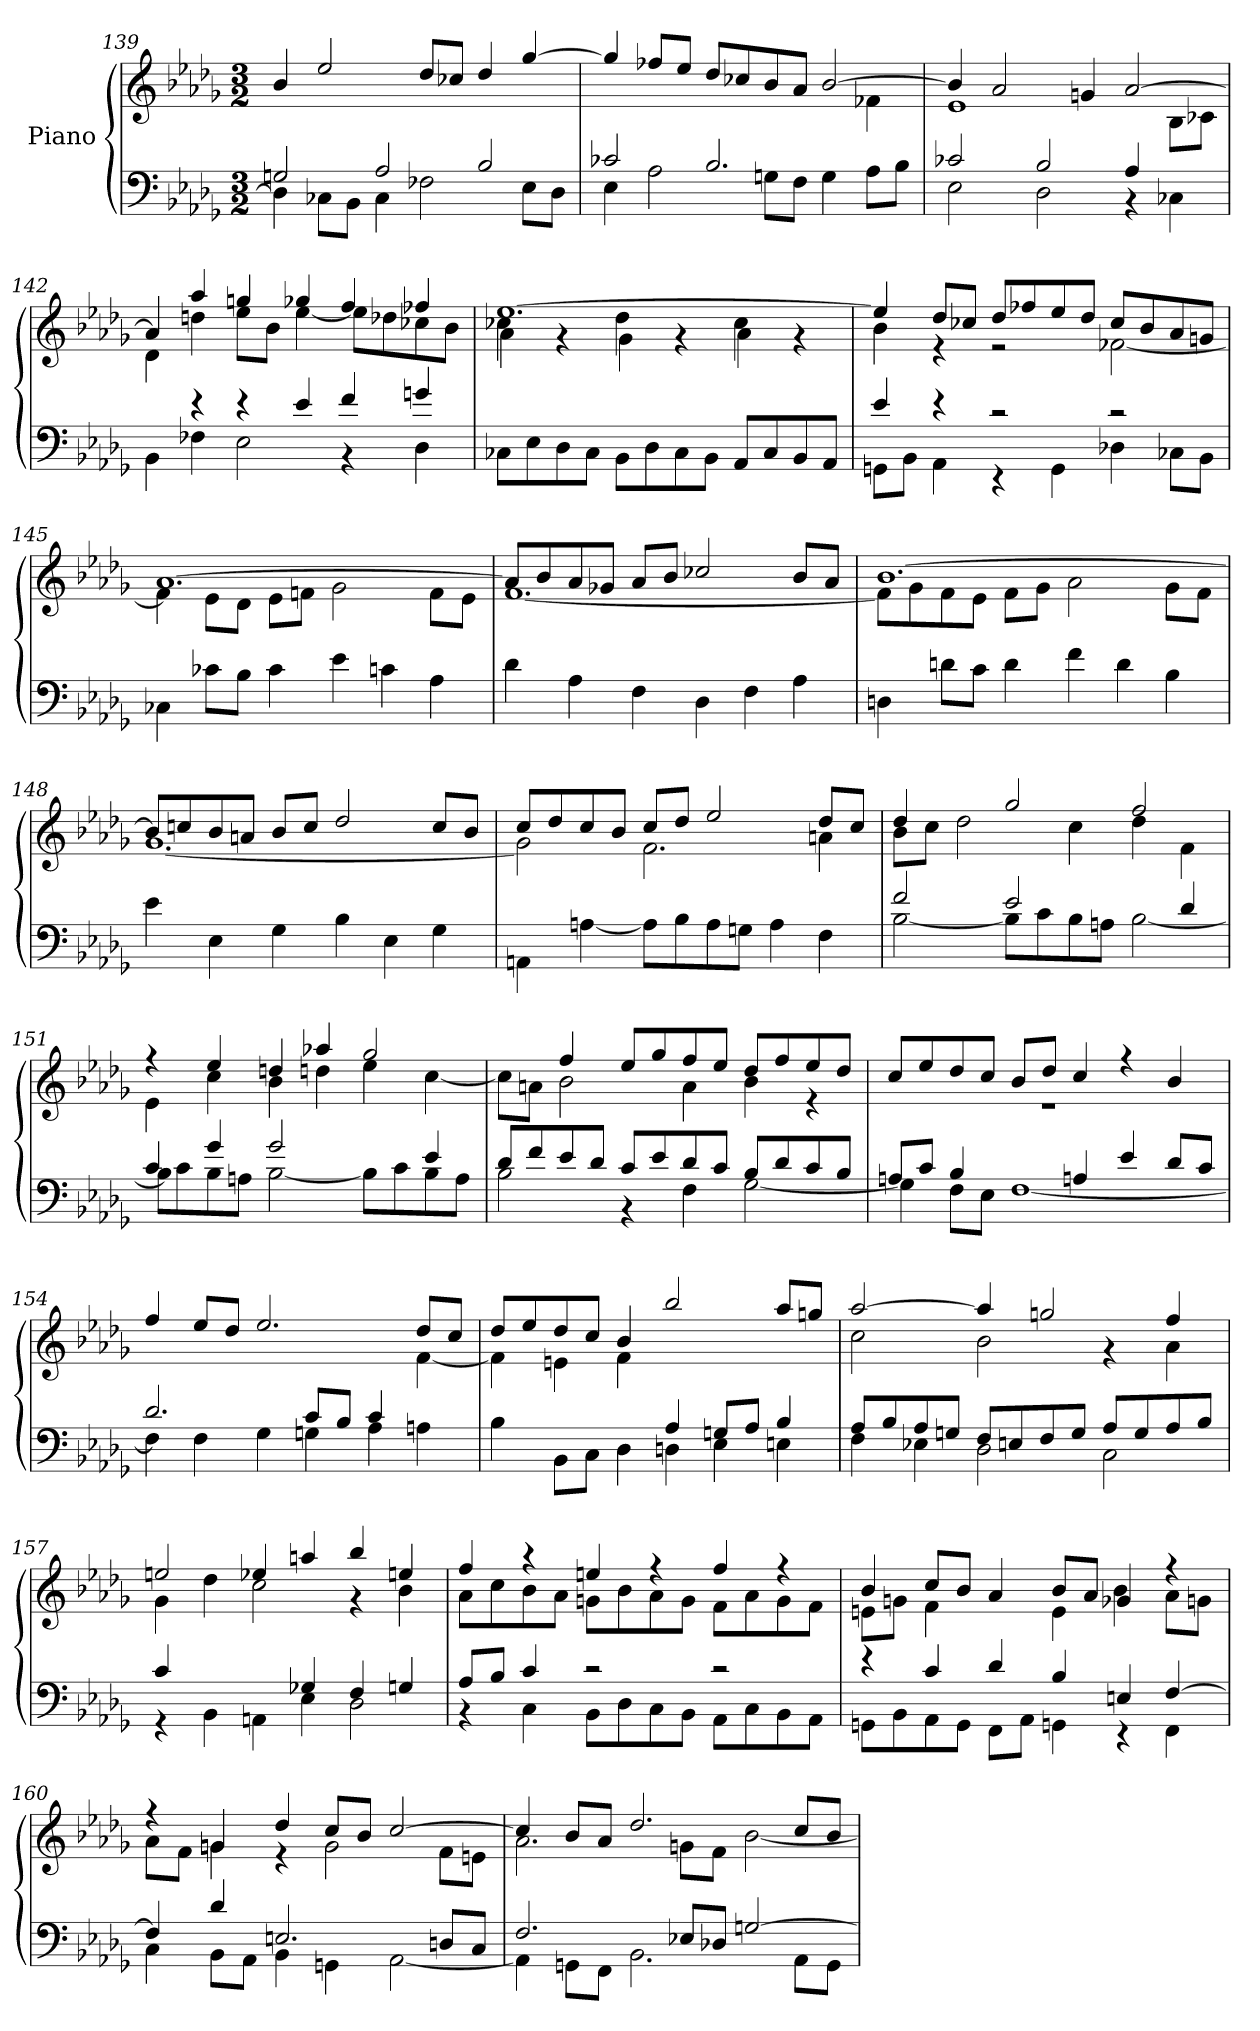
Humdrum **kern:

**kern	**kern
*part1	*part1
*staff2	*staff1
*I"Piano	*
!!LO:LB:g=z
*clefF4	*clefG2
*k[b-e-a-d-g-]	*k[b-e-a-d-g-]
*D-:	*D-:
*M3/2	*M3/2
=139	=139
*^	*^
!	!	!	!LO:N:vis=1
2Gn/	4D-\]	4b-/	1.ryy
.	8C-XL	2ee-/	.
.	8BB-J	.	.
2A-/	4C-\	.	.
.	2F-X\	8dd-/L	.
.	.	8cc-X/J	.
2B-/	.	4dd-/	.
.	8E-L	[4gg-/	.
.	8D-J	.	.
=140	=140	=140	=140
2c-X/	4E-\	4gg-/]	2ryy
.	2A-\	8ff-X/L	.
.	.	8ee-/J	.
2.B-/	.	8dd-/L	2ryy
.	.	8cc-X/	.
.	8Gn\L	8b-/	.
.	8F\J	8a-/J	.
.	4G\	[2b-/	4ryy
4ryy	8A-\L	.	4f-X\
.	8B-\J	.	.
=141	=141	=141	=141
2c-X/	2E-\	4b-/]	1e-\
.	.	2a-/	.
2B-/	2D-\	.	.
.	.	4gn/	.
4A-/	4r	[2a-/	4ryy
4ryy	4C-X\	.	8B-\L
.	.	.	8c-X\J
!!LO:LB:g=z	!!
=142	=142	=142	=142
4ryy	4BB-\	4a-/]	4d-\
4r	4F-X\	4aa-/	4ddn\
4r	2E-\	4ggn/	8ee-L
.	.	.	8b-J
4e-/	.	4gg-X/	[4ee-\
4f/	4r	4ff/	8ee-L]
.	.	.	8dd-X
4gn/	4D-\	4ff-X/	8cc-X
.	.	.	8b-J
=143	=143	=143	=143
*	*	*	*^
4ryy	8C-X\L	[1.ee-/	4cc-X\	4a-\
.	8E-\	.	.	.
4ryy	8D-\	.	4r	4ryy
.	8C-\J	.	.	.
4ryy	8BB-\L	.	4dd-\	4g-\
.	8D-\	.	.	.
4ryy	8C-\	.	4r	4ryy
.	8BB-\J	.	.	.
4ryy	8AA-L	.	4cc-\	4a-\
.	8C-	.	.	.
4ryy	8BB-	.	4r	4ryy
.	8AA-J	.	.	.
*	*	*	*v	*v
=144	=144	=144	=144
4e-/	8GGn\L	4ee-/]	4b-\
.	8BB-\J	.	.
4r	4AA-\	8dd-L	4r
.	.	8cc-XJ	.
2r	4r	8dd-/L	2r
.	.	8ff-X/	.
.	4GG\	8ee-/	.
.	.	8dd-/J	.
2r	4D-X\	8cc-/L	[2f-X\
.	.	8b-/	.
.	8C-X\L	8a-/	.
.	8BB-\J	8gn/J	.
!!LO:LB:g=z	!!
=145	=145	=145	=145
!LO:N:vis=1	!	!	!
1.ryy	4C-X\	[1.a-/	4f-\]
.	8c-X\L	.	8e-\L
.	8B-\J	.	8d-\J
.	4c-\	.	8e-\L
.	.	.	8fn\J
.	4e-\	.	2g-\
.	4cn\	.	.
.	4A-\	.	8f\L
.	.	.	8e-\J
=146	=146	=146	=146
!LO:N:vis=1	!	!	!
1.ryy	4d-\	8a-/L]	[1.f\
.	.	8b-/	.
.	4A-\	8a-/	.
.	.	8g-X/J	.
.	4F\	8a-/L	.
.	.	8b-/J	.
.	4D-\	2cc-X/	.
.	4F\	.	.
.	4A-\	8b-/L	.
.	.	8a-/J	.
=147	=147	=147	=147
!LO:N:vis=1	!	!	!
1.ryy	4Dn\	[1.b-/	8f\L]
.	.	.	8g-\
.	8dn\L	.	8f\
.	8c\J	.	8e-\J
.	4d\	.	8f\L
.	.	.	8g-\J
.	4f\	.	2a-\
.	4d\	.	.
.	4B-\	.	8g-\L
.	.	.	8f\J
!!LO:LB:g=z	!!
=148	=148	=148	=148
!LO:N:vis=1	!	!	!
1.ryy	4e-\	8b-/L]	[1.g-\
.	.	8ccn/	.
.	4E-\	8b-/	.
.	.	8an/J	.
.	4G-\	8b-/L	.
.	.	8cc/J	.
.	4B-\	2dd-/	.
.	4E-\	.	.
.	4G-\	8cc/L	.
.	.	8b-/J	.
=149	=149	=149	=149
!LO:N:vis=1	!	!	!
1.ryy	4AAn\	8cc/L	2g-\]
.	.	8dd-/	.
.	[4An\	8cc/	.
.	.	8b-/J	.
.	8A\L]	8cc/L	2.f\
.	8B-\	8dd-/J	.
.	8A\	2ee-/	.
.	8Gn\J	.	.
.	4A\	.	.
.	4F\	8dd-/L	4an\
.	.	8cc/J	.
=150	=150	=150	=150
2f/	[2B-\	4dd-/	8b-\L
.	.	.	8cc\J
.	.	4ryy	2dd-\
2e-/	8B-\L]	2gg-/	.
.	8c\	.	.
.	8B-\	.	4cc\
.	8An\J	.	.
4ryy	[2B-\	2ff/	4dd-\
4d-/	.	.	4f\
!!LO:LB:g=z	!!
=151	=151	=151	=151
4c/	8B-\L]	4r	4e-\
.	8c\	.	.
4g-/	8B-\	4ee-/	4cc\
.	8An\J	.	.
2g-/	[2B-\	4ddn/	4b-\
.	.	4aa-X/	4ddn\
4ryy	8B-\L]	2gg-/	4ee-\
.	8c\	.	.
4e-/	8B-\	.	[4cc\
.	8A\J	.	.
=152	=152	=152	=152
8d-/L	2B-\	4ryy	8cc\L]
8f/	.	.	8an\J
8e-/	.	4ff/	2b-\
8d-/J	.	.	.
8c/L	4r	8ee-/L	.
8e-/	.	8gg-/	.
8d-/	4F\	8ff/	4a\
8c/J	.	8ee-/J	.
8B-/L	[2G-\	8dd-/L	4b-\
8d-/	.	8ff/	.
8c/	.	8ee-/	4r
8B-/J	.	8dd-/J	.
=153	=153	=153	=153
!	!	!	!LO:N:vis=1
8An/L	4G-\]	8cc/L	1.r
8c/J	.	8ee-/	.
4B-/	8F\L	8dd-/	.
.	8E-\J	8cc/J	.
4ryy	[1F\	8b-/L	.
.	.	8dd-/J	.
4An/	.	4cc/	.
4e-/	.	4r	.
8d-/L	.	4b-/	.
8c/J	.	.	.
!!LO:LB:g=z	!!
=154	=154	=154	=154
2.d-/	4F\]	4ff/	2ryy
.	4F\	8ee-/L	.
.	.	8dd-/J	.
.	4G-\	2.ee-/	2ryy
8c/L	4Gn\	.	.
8B-/J	.	.	.
4c/	4A-\	.	4ryy
4ryy	4An\	8dd-/L	[4f\
.	.	8cc/J	.
=155	=155	=155	=155
2ryy	4B-\	8dd-/L	4f\]
.	.	8ee-/	.
.	8BB-\L	8dd-/	4en\
.	8C\J	8cc/J	.
4ryy	4D-\	4b-/	4f\
4A-/	4Dn\	2bb-/	4ryy
8Gn/L	4E-\	.	2ryy
8A-/J	.	.	.
4B-/	4En\	8aa-/L	.
.	.	8ggn/J	.
=156	=156	=156	=156
8A-/L	4F\	[2aa-/	2cc\
8B-/	.	.	.
8A-/	4E-X\	.	.
8Gn/J	.	.	.
8F/L	2D-\	4aa-/]	2b-\
8En/	.	.	.
8F/	.	2ggn/	.
8G/J	.	.	.
8A-/L	2C\	.	4r
8G/	.	.	.
8A-/	.	4ff/	4a-\
8B-/J	.	.	.
!!LO:LB:g=z	!!
=157	=157	=157	=157
4c/	4r	2een/	4g-\
4ryy	4BB-\	.	4dd-\
4ryy	4AAn\	4ee-X/	2cc\
4G-X/	4E-\	4aan/	.
4F/	2D-\	4bb-/	4r
4Gn/	.	4een/	4b-\
=158	=158	=158	=158
8A-/L	4r	4ff/	8a-\L
8B-/J	.	.	8cc\
4c/	4C\	4r	8b-\
.	.	.	8a-\J
2r	8BB-\L	4een/	8gn\L
.	8D-\	.	8b-\
.	8C\	4r	8a-\
.	8BB-\J	.	8g\J
2r	8AA-\L	4ff/	8f\L
.	8C\	.	8a-\
.	8BB-\	4r	8g\
.	8AA-\J	.	8f\J
=159	=159	=159	=159
4r	8GGn\L	4b-/	8en\L
.	8BB-\	.	8gn\J
4c/	8AA-\	8cc/L	4f\
.	8GG\J	8b-/J	.
4d-/	8FF\L	4a-/	4ryy
.	8AA-\J	.	.
4B-/	4GGn\	8b-/L	4e\
.	.	8a-/J	.
4En/	4r	4g-/	4b-\
[4F/	4FF\	4r	8a-\L
.	.	.	8g\J
!!LO:LB:g=z	!!
=160	=160	=160	=160
4F/]	4C\	4r	8a-\L
.	.	.	8f\J
4d-/	8BB-\L	4gn/	4gn\
.	8AA-\J	.	.
2.En/	4BB-\	4dd-/	4r
.	4GGn\	8cc/L	2g\
.	.	8b-/J	.
.	[2AA-\	[2cc/	.
8DnL	.	.	8f\L
8CJ	.	.	8en\J
=161	=161	=161	=161
2.F/	4AA-\]	4cc/]	2.a-\
.	8GGnL	8b-L	.
.	8FFJ	8a-J	.
.	2.BB-\	2.dd-/	.
8E-X/L	.	.	8gn\L
8D-X/J	.	.	8f\J
[2Gn/	.	.	[2b-\
.	8AA-\L	8cc/L	.
.	8GG\J	8b-/J	.
*v	*v	*	*
*	*v	*v
=	=
*-	*-
